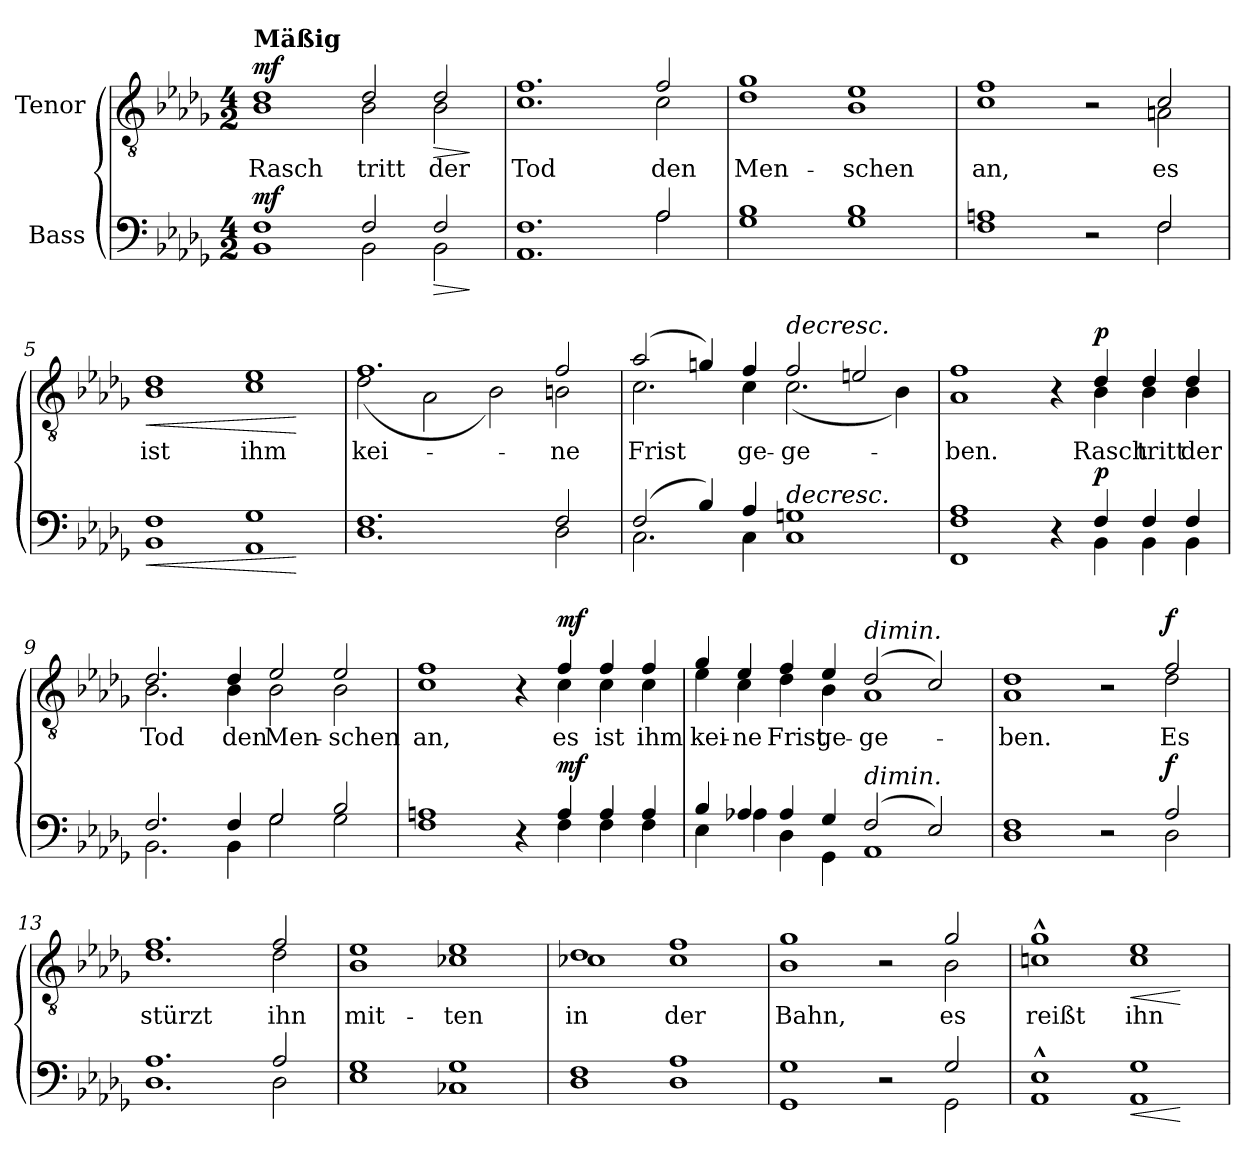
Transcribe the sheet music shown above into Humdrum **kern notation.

**kern	**dynam	**kern	**text	**dynam
*part2	*part2	*part1	*part1	*part1
*staff2	*staff2	*staff1	*staff1	*staff1
*I"Bass	*	*I"Tenor	*	*
*clefF4	*	*clefGv2	*	*
*k[b-e-a-d-g-]	*	*k[b-e-a-d-g-]	*	*
*M4/2	*	*M4/2	*	*
=1	=1	=1	=1	=1
*^	*	*^	*	*
!	!	!	!LO:TX:a:B:t=Mäßig	!	!	!
!	!	!LO:DY:a	!	!	!	!LO:DY:a
1F	1BB-	mf	1d-	1B-	Rasch	mf
2F/	2BB-\	.	2d-/	2B-\	tritt	.
!	!	!LO:HP:b	!	!	!	!LO:HP:b
2F/	2BB-\	>	2d-/	2B-\	der	>
*v	*v	*	*	*	*	*
*	*	*v	*v	*	*
.	]	.	.	]
=2	=2	=2	=2	=2
*^	*	*^	*	*
1.F	1.AA-	.	1.f	1.c	Tod	.
2A-/	2A-\	.	2f/	2c\	den	.
=3	=3	=3	=3	=3	=3	=3
1B-	1G-	.	1g-	1d-	Men-	.
1B-	1G-	.	1e-	1B-	-schen	.
=4	=4	=4	=4	=4	=4	=4
1An	1F	.	1f	1c	an,	.
2r	2ryy	.	2r	2ryy	.	.
2F/	2F\	.	2c/	2An\	es	.
=5	=5	=5	=5	=5	=5	=5
!	!	!LO:HP:b	!	!	!	!LO:HP:b
1F	1BB-	<	1d-	1B-	ist	<
1G-	1AA-	.	1e-	1c	ihm	.
*v	*v	*	*	*	*	*
*	*	*v	*v	*	*
.	[	.	.	[
=6	=6	=6	=6	=6
*^	*	*^	*	*
1.F	1.D-	.	1.f	(2d-\	kei-	.
.	.	.	.	2A-\	.	.
.	.	.	.	2B-\)	.	.
2F/	2D-\	.	2f/	2Bn\	-ne	.
!!LO:LB:g=z	!!
=7	=7	=7	=7	=7	=7	=7
(2F/	2.C\	.	(2a-/	2.c\	Frist	.
4B-/)	.	.	4gn/)	.	.	.
4A-/	4C\	.	4f/	4c\	ge-	.
!	!	!	!LO:TX:a:i:t=decresc.	!	!	!
!LO:TX:a:i:t=decresc.	!	!	!	!	!	!
1Gn	1C	.	2f/	(2.c\	-ge-	.
.	.	.	2en/	.	.	.
.	.	.	.	4B-\)	.	.
=8	=8	=8	=8	=8	=8	=8
1A-	1FF 1F	.	1f	1A-	-ben.	.
4r	4ryy	.	4r	4ryy	.	.
!	!	!LO:DY:a	!	!	!	!LO:DY:a
4F/	4BB-\	p	4d-/	4B-\	Rasch	p
4F/	4BB-\	.	4d-/	4B-\	tritt	.
4F/	4BB-\	.	4d-/	4B-\	der	.
=9	=9	=9	=9	=9	=9	=9
2.F/	2.BB-\	.	2.d-/	2.B-\	Tod	.
4F/	4BB-\	.	4d-/	4B-\	den	.
2G-/	2G-\	.	2e-/	2B-\	Men-	.
2B-/	2G-\	.	2e-/	2B-\	-schen	.
=10	=10	=10	=10	=10	=10	=10
1An	1F	.	1f	1c	an,	.
4r	4ryy	.	4r	4ryy	.	.
!	!	!LO:DY:a	!	!	!	!LO:DY:a
4A/	4F\	mf	4f/	4c\	es	mf
4A/	4F\	.	4f/	4c\	ist	.
4A/	4F\	.	4f/	4c\	ihm	.
!!LO:LB:g=z	!!
=11	=11	=11	=11	=11	=11	=11
4B-/	4E-\	.	4g-/	4e-\	kei-	.
4A-X/	4A-\	.	4e-/	4c\	-ne	.
4A-/	4D-\	.	4f/	4d-\	Frist	.
4G-/	4GG-\	.	4e-/	4B-\	ge-	.
!	!	!	!LO:TX:a:i:t=dimin.	!	!	!
!LO:TX:a:i:t=dimin.	!	!	!	!	!	!
(2F/	1AA-	.	(2d-/	1A-	-ge-	.
2E-/)	.	.	2c/)	.	.	.
=12	=12	=12	=12	=12	=12	=12
1F	1D-	.	1d-	1A-	-ben.	.
2r	2ryy	.	2r	2ryy	.	.
!	!	!LO:DY:a	!	!	!	!LO:DY:a
2A-/	2D-\	f	2f/	2d-\	Es	f
=13	=13	=13	=13	=13	=13	=13
1.A-	1.D-	.	1.f	1.d-	stürzt	.
2A-/	2D-\	.	2f/	2d-\	ihn	.
=14	=14	=14	=14	=14	=14	=14
1G-	1E-	.	1e-	1B-	mit-	.
1G-	1C-X	.	1e-	1c-X	-ten	.
=15	=15	=15	=15	=15	=15	=15
1F	1D-	.	1d-	1c-X	in	.
1A-	1D-	.	1f	1c-	der	.
=16	=16	=16	=16	=16	=16	=16
1G-	1GG-	.	1g-	1B-	Bahn,	.
2r	2ryy	.	2r	2ryy	.	.
2G-/	2GG-\	.	2g-/	2B-\	es	.
!!LO:LB:g=z	!!
=17	=17	=17	=17	=17	=17	=17
1E-^^	1AA-	.	1g-^^	1cn	reißt	.
!	!	!LO:HP:b	!	!	!	!LO:HP:b
1G-	1AA-	<	1e-	1c	ihn	<
*v	*v	*	*	*	*	*
*	*	*v	*v	*	*
.	[	.	.	[
=	=	=	=	=
*-	*-	*-	*-	*-
